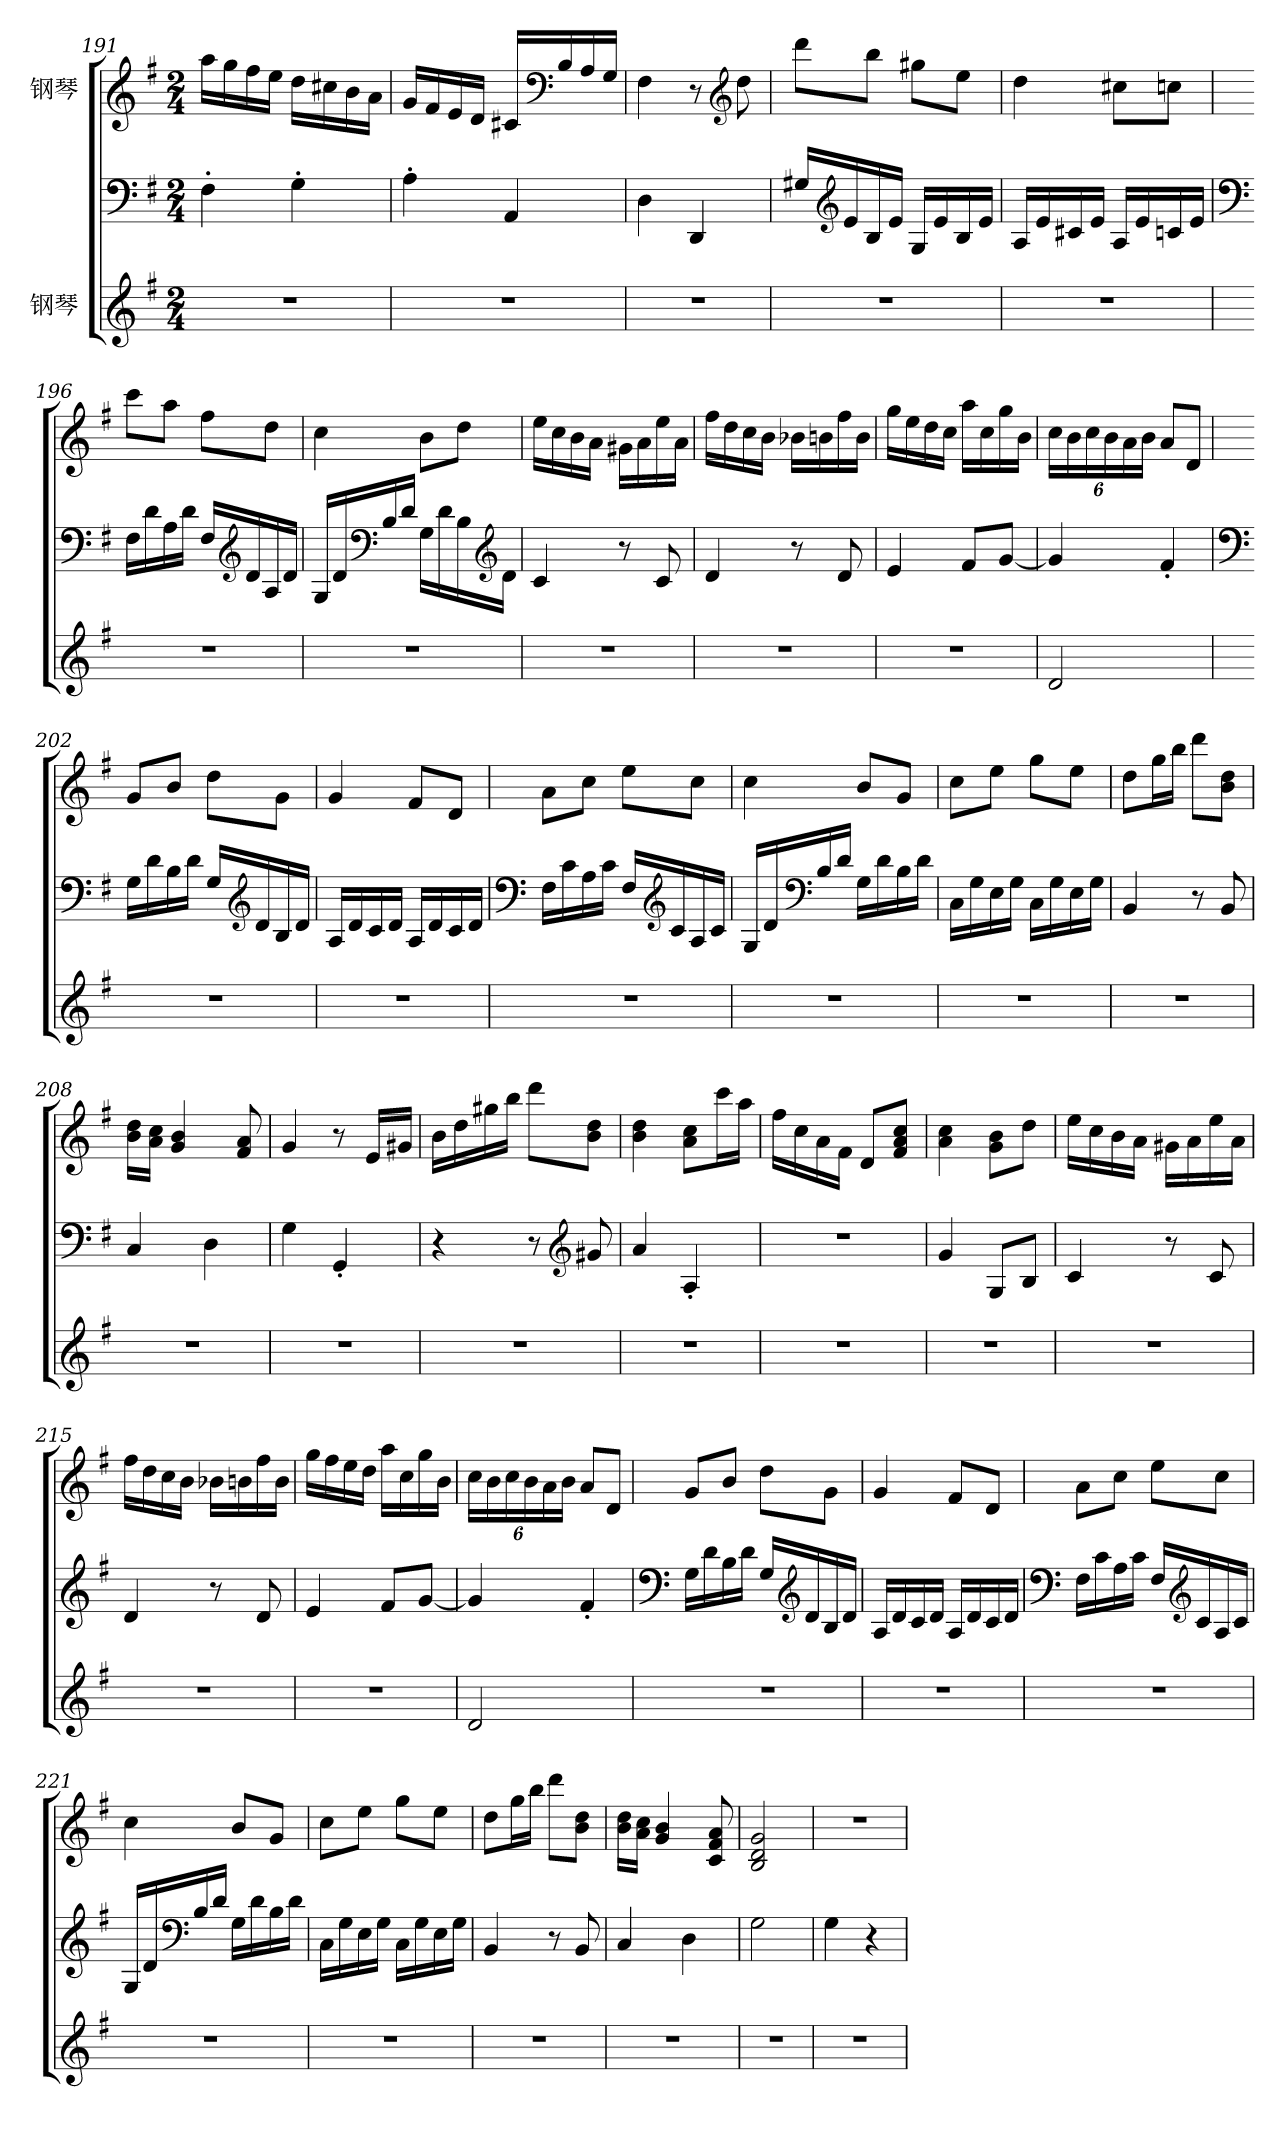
**kern	**kern	**kern
*part2	*part2	*part1
*staff3	*staff2	*staff1
*I"钢琴	*	*I"钢琴
*clefG2	*clefF4	*clefG2
*k[f#]	*k[f#]	*k[f#]
*M2/4	*M2/4	*M2/4
=191	=191	=191
2r	4F#'\	16aa\LL
.	.	16gg\
.	.	16ff#\
.	.	16ee\JJ
.	4G'\	16dd\LL
.	.	16cc#X\
.	.	16b\
.	.	16a\JJ
=192	=192	=192
2r	4A'\	16g/LL
.	.	16f#/
.	.	16e/
.	.	16d/JJ
.	4AA/	16c#X/LL
*	*	*clefF4
.	.	16B/
.	.	16A/
.	.	16G/JJ
!!LO:LB:g=z
=193	=193	=193
2r	4D\	4F#\
.	4DD/	8r
*	*	*clefG2
.	.	8dd\
=194	=194	=194
2r	16G#X/LL	8ddd\L
*	*clefG2	*
.	16e/	.
.	16B/	8bb\J
.	16e/JJ	.
.	16G#/LL	8gg#X\L
.	16e/	.
.	16B/	8ee\J
.	16e/JJ	.
=195	=195	=195
2r	16A/LL	4dd\
.	16e/	.
.	16c#X/	.
.	16e/JJ	.
.	16A/LL	8cc#X\L
.	16e/	.
.	16cn/	8ccn\J
.	16e/JJ	.
=196	=196	=196
*	*clefF4	*
2r	16F#\LL	8ccc\L
.	16d\	.
.	16A\	8aa\J
.	16d\JJ	.
.	16F#/LL	8ff#\L
*	*clefG2	*
.	16d/	.
.	16A/	8dd\J
.	16d/JJ	.
!!LO:LB:g=z
=197	=197	=197
2r	16G/LL	4cc\
.	16d/	.
*	*clefF4	*
.	16B/	.
.	16d/JJ	.
.	16G\LL	8b\L
.	16d\	.
.	16B\	8dd\J
*	*clefG2	*
.	16d\JJ	.
=198	=198	=198
2r	4c/	16ee\LL
.	.	16cc\
.	.	16b\
.	.	16a\JJ
.	8r	16g#X\LL
.	.	16a\
.	8c/	16ee\
.	.	16a\JJ
=199	=199	=199
2r	4d/	16ff#\LL
.	.	16dd\
.	.	16cc\
.	.	16b\JJ
.	8r	16b-X\LL
.	.	16bn\
.	8d/	16ff#\
.	.	16b\JJ
=200	=200	=200
2r	4e/	16gg\LL
.	.	16ee\
.	.	16dd\
.	.	16cc\JJ
.	8f#/L	16aa\LL
.	.	16cc\
.	[8g/J	16gg\
.	.	16b\JJ
!!LO:PB:g=z
=201	=201	=201
*	*	*Xbrackettup
2d/	4g/]	24cc\LL
.	.	24b\
.	.	24cc\
.	.	24b\
.	.	24a\
.	.	24b\JJ
.	4f#'/	8a/L
.	.	8d/J
=202	=202	=202
*	*clefF4	*
2r	16G\LL	8g/L
.	16d\	.
.	16B\	8b/J
.	16d\JJ	.
.	16G/LL	8dd\L
*	*clefG2	*
.	16d/	.
.	16B/	8g\J
.	16d/JJ	.
=203	=203	=203
2r	16A/LL	4g/
.	16d/	.
.	16c/	.
.	16d/JJ	.
.	16A/LL	8f#/L
.	16d/	.
.	16c/	8d/J
.	16d/JJ	.
=204	=204	=204
*	*clefF4	*
2r	16F#\LL	8a\L
.	16c\	.
.	16A\	8cc\J
.	16c\JJ	.
.	16F#/LL	8ee\L
*	*clefG2	*
.	16c/	.
.	16A/	8cc\J
.	16c/JJ	.
!!LO:LB:g=z
=205	=205	=205
2r	16G/LL	4cc\
.	16d/	.
*	*clefF4	*
.	16B/	.
.	16d/JJ	.
.	16G\LL	8b/L
.	16d\	.
.	16B\	8g/J
.	16d\JJ	.
=206	=206	=206
2r	16C\LL	8cc\L
.	16G\	.
.	16E\	8ee\J
.	16G\JJ	.
.	16C\LL	8gg\L
.	16G\	.
.	16E\	8ee\J
.	16G\JJ	.
=207	=207	=207
2r	4BB/	8dd\L
.	.	16gg\L
.	.	16bb\JJ
.	8r	8ddd\L
.	8BB/	8b\ 8dd\J
=208	=208	=208
2r	4C/	16b\ 16dd\LL
.	.	16a\ 16cc\JJ
.	.	4g/ 4b/
.	4D\	.
.	.	8f#/ 8a/
=209	=209	=209
2r	4G\	4g/
.	4GG'/	8r
.	.	16e/LL
.	.	16g#X/JJ
!!LO:LB:g=z
=210	=210	=210
2r	4r	16b\LL
.	.	16dd\
.	.	16gg#X\
.	.	16bb\JJ
.	8r	8ddd\L
*	*clefG2	*
.	8g#X/	8b\ 8dd\J
=211	=211	=211
2r	4a/	4b\ 4dd\
.	4A'/	8a\ 8cc\L
.	.	16ccc\L
.	.	16aa\JJ
=212	=212	=212
2r	2r	16ff#\LL
.	.	16cc\
.	.	16a\
.	.	16f#\JJ
.	.	8d/L
.	.	8f#/ 8a/ 8cc/J
=213	=213	=213
2r	4g/	4a\ 4cc\
.	8G/L	8g\ 8b\L
.	8B/J	8dd\J
=214	=214	=214
2r	4c/	16ee\LL
.	.	16cc\
.	.	16b\
.	.	16a\JJ
.	8r	16g#X\LL
.	.	16a\
.	8c/	16ee\
.	.	16a\JJ
!!LO:LB:g=z
=215	=215	=215
2r	4d/	16ff#\LL
.	.	16dd\
.	.	16cc\
.	.	16b\JJ
.	8r	16b-X\LL
.	.	16bn\
.	8d/	16ff#\
.	.	16b\JJ
=216	=216	=216
2r	4e/	16gg\LL
.	.	16ff#\
.	.	16ee\
.	.	16dd\JJ
.	8f#/L	16aa\LL
.	.	16cc\
.	[8g/J	16gg\
.	.	16b\JJ
=217	=217	=217
2d/	4g/]	24cc\LL
.	.	24b\
.	.	24cc\
.	.	24b\
.	.	24a\
.	.	24b\JJ
.	4f#'/	8a/L
.	.	8d/J
=218	=218	=218
*	*clefF4	*
2r	16G\LL	8g/L
.	16d\	.
.	16B\	8b/J
.	16d\JJ	.
.	16G/LL	8dd\L
*	*clefG2	*
.	16d/	.
.	16B/	8g\J
.	16d/JJ	.
!!LO:PB:g=z
=219	=219	=219
2r	16A/LL	4g/
.	16d/	.
.	16c/	.
.	16d/JJ	.
.	16A/LL	8f#/L
.	16d/	.
.	16c/	8d/J
.	16d/JJ	.
=220	=220	=220
*	*clefF4	*
2r	16F#\LL	8a\L
.	16c\	.
.	16A\	8cc\J
.	16c\JJ	.
.	16F#/LL	8ee\L
*	*clefG2	*
.	16c/	.
.	16A/	8cc\J
.	16c/JJ	.
=221	=221	=221
2r	16G/LL	4cc\
.	16d/	.
*	*clefF4	*
.	16B/	.
.	16d/JJ	.
.	16G\LL	8b/L
.	16d\	.
.	16B\	8g/J
.	16d\JJ	.
=222	=222	=222
2r	16C\LL	8cc\L
.	16G\	.
.	16E\	8ee\J
.	16G\JJ	.
.	16C\LL	8gg\L
.	16G\	.
.	16E\	8ee\J
.	16G\JJ	.
!!LO:LB:g=z
=223	=223	=223
2r	4BB/	8dd\L
.	.	16gg\L
.	.	16bb\JJ
.	8r	8ddd\L
.	8BB/	8b\ 8dd\J
=224	=224	=224
2r	4C/	16b\ 16dd\LL
.	.	16a\ 16cc\JJ
.	.	4g/ 4b/
.	4D\	.
.	.	8c/ 8f#/ 8a/
=225	=225	=225
2r	2G\	2B/ 2d/ 2g/
=226	=226	=226
2r	4G\	2r
.	4r	.
=	=	=
*-	*-	*-
